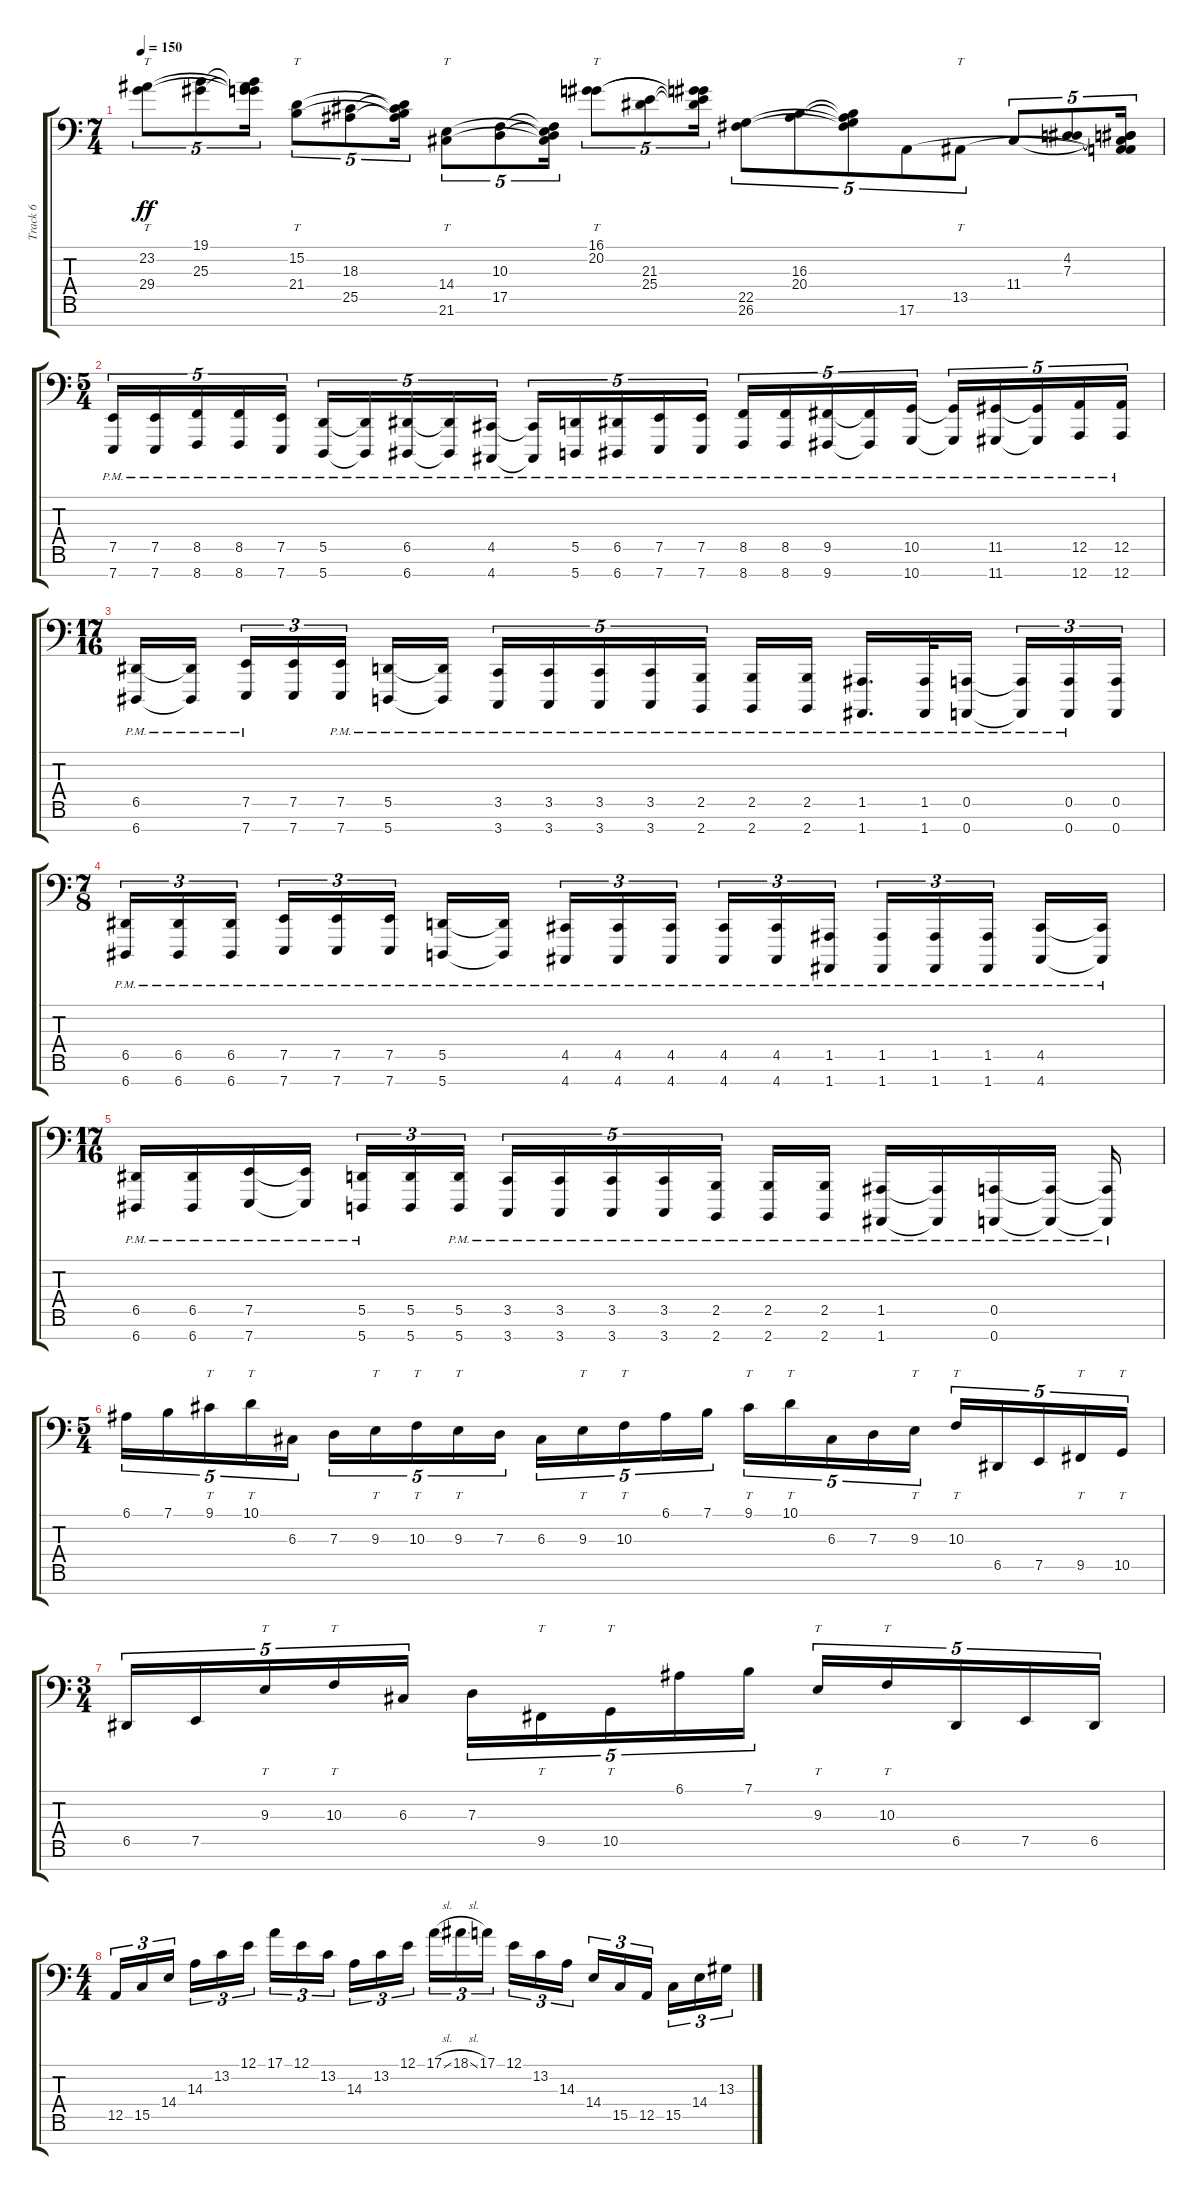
\track ("Track 6" "Track 6") {instrument acousticgrandpiano}
\staff {score tabs}
\tuning (E3 B2 G2 D2 A1 E1 A0) {hide}
\ts (7 4)
\tempo 150
\clef f4
\ks c
(23.2 29.4).8{tt tu (5 4) dy ff} (19.1 25.3).8{tu (5 4)} (19.1{t} 23.2{t} 25.3{t} 29.4{t}).16{tu (5 4)} (15.2 21.4).8{tt tu (5 4)} (18.3 25.5).8{tu (5 4)} (15.2{t} 18.3{t} 21.4{t} 25.5{t}).16{tu (5 4)} (14.4 21.6).8{tt tu (5 4)} (10.3 17.5).8{tu (5 4)} (10.3{t} 14.4{t} 17.5{t} 21.6{t}).16{tu (5 4)} (16.1 20.2).8{tt tu (5 4)} (21.3 25.4).8{tu (5 4)} (16.1{t} 20.2{t} 21.3{t} 25.4{t}).16{tu (5 4)} (22.5 26.6).8{tu (5 4)} (16.3 20.4).8{tu (5 4)} (16.3{t} 20.4{t} 22.5{t} 26.6{t}).8{tu (5 4)} 17.6.8{tu (5 4)} 13.5.8{tt tu (5 4)} 11.4.8{tu (5 4)} (4.2 7.3).8{tu (5 4)} (4.2{t} 7.3{t} 11.4{t} 13.5{t} 17.6{t}).16{tu (5 4)} |
\ts (5 4)
(7.5{pm} 7.7).16{tu (5 4)} (7.5{pm} 7.7).16{tu (5 4)} (8.5{pm} 8.7).16{tu (5 4)} (8.5{pm} 8.7).16{tu (5 4)} (7.5{pm} 7.7).16{tu (5 4)} (5.5{pm} 5.7).16{tu (5 4)} (5.5{pm t} 5.7{t}).16{tu (5 4)} (6.5{pm} 6.7).16{tu (5 4)} (6.5{pm t} 6.7{t}).16{tu (5 4)} (4.5{pm} 4.7).16{tu (5 4)} (4.5{pm t} 4.7{t}).16{tu (5 4)} (5.5{pm} 5.7).16{tu (5 4)} (6.5{pm} 6.7).16{tu (5 4)} (7.5{pm} 7.7).16{tu (5 4)} (7.5{pm} 7.7).16{tu (5 4)} (8.5{pm} 8.7).16{tu (5 4)} (8.5{pm} 8.7).16{tu (5 4)} (9.5{pm} 9.7).16{tu (5 4)} (9.5{pm t} 9.7{t}).16{tu (5 4)} (10.5{pm} 10.7).16{tu (5 4)} (10.5{pm t} 10.7{t}).16{tu (5 4)} (11.5{pm} 11.7).16{tu (5 4)} (11.5{pm t} 11.7{t}).16{tu (5 4)} (12.5{pm} 12.7).16{tu (5 4)} (12.5{pm} 12.7).16{tu (5 4)} |
\ts (17 16)
(6.5{pm} 6.7).16 (6.5{pm t} 6.7{t}).16 (7.5{pm} 7.7).16{tu (3 2)} (7.5 7.7).16{tu (3 2)} (7.5{pm} 7.7).16{tu (3 2)} (5.5{pm} 5.7).16 (5.5{pm t} 5.7{t}).16 (3.5{pm} 3.7).16{tu (5 4)} (3.5{pm} 3.7).16{tu (5 4)} (3.5{pm} 3.7).16{tu (5 4)} (3.5{pm} 3.7).16{tu (5 4)} (2.5{pm} 2.7).16{tu (5 4)} (2.5{pm} 2.7).16 (2.5{pm} 2.7).16 (1.5{pm} 1.7).16{d} (1.5{pm} 1.7).32 (0.5{pm} 0.7).16 (0.5{pm t} 0.7{t}).16{tu (3 2)} (0.5{pm} 0.7).16{tu (3 2)} (0.5 0.7).16{tu (3 2)} |
\ts (7 8)
(6.5{pm} 6.7).16{tu (3 2)} (6.5{pm} 6.7).16{tu (3 2)} (6.5{pm} 6.7).16{tu (3 2)} (7.5{pm} 7.7).16{tu (3 2)} (7.5{pm} 7.7).16{tu (3 2)} (7.5{pm} 7.7).16{tu (3 2)} (5.5{pm} 5.7).16 (5.5{pm t} 5.7{t}).16 (4.5{pm} 4.7).16{tu (3 2)} (4.5{pm} 4.7).16{tu (3 2)} (4.5{pm} 4.7).16{tu (3 2)} (4.5{pm} 4.7).16{tu (3 2)} (4.5{pm} 4.7).16{tu (3 2)} (1.5{pm} 1.7).16{tu (3 2)} (1.5{pm} 1.7).16{tu (3 2)} (1.5{pm} 1.7).16{tu (3 2)} (1.5{pm} 1.7).16{tu (3 2)} (4.5{pm} 4.7).16 (4.5{pm t} 4.7{t}).16 |
\ts (17 16)
(6.5{pm} 6.7).16 (6.5{pm} 6.7).16 (7.5{pm} 7.7).16 (7.5{pm t} 7.7{t}).16 (5.5{pm} 5.7).16{tu (3 2)} (5.5 5.7).16{tu (3 2)} (5.5{pm} 5.7).16{tu (3 2)} (3.5{pm} 3.7).16{tu (5 4)} (3.5{pm} 3.7).16{tu (5 4)} (3.5{pm} 3.7).16{tu (5 4)} (3.5{pm} 3.7).16{tu (5 4)} (2.5{pm} 2.7).16{tu (5 4)} (2.5{pm} 2.7).16 (2.5{pm} 2.7).16 (1.5{pm} 1.7).16 (1.5{pm t} 1.7{t}).16 (0.5{pm} 0.7).16 (0.5{pm t} 0.7{t}).16 (0.5{pm t} 0.7{t}).16 |
\ts (5 4)
6.1.16{tu (5 4)} 7.1.16{tu (5 4)} 9.1.16{tt tu (5 4)} 10.1.16{tt tu (5 4)} 6.3.16{tu (5 4)} 7.3.16{tu (5 4)} 9.3.16{tt tu (5 4)} 10.3.16{tt tu (5 4)} 9.3.16{tt tu (5 4)} 7.3.16{tu (5 4)} 6.3.16{tu (5 4)} 9.3.16{tt tu (5 4)} 10.3.16{tt tu (5 4)} 6.1.16{tu (5 4)} 7.1.16{tu (5 4)} 9.1.16{tt tu (5 4)} 10.1.16{tt tu (5 4)} 6.3.16{tu (5 4)} 7.3.16{tu (5 4)} 9.3.16{tt tu (5 4)} 10.3.16{tt tu (5 4)} 6.5.16{tu (5 4)} 7.5.16{tu (5 4)} 9.5.16{tt tu (5 4)} 10.5.16{tt tu (5 4)} |
\ts (3 4)
6.5.16{tu (5 4)} 7.5.16{tu (5 4)} 9.3.16{tt tu (5 4)} 10.3.16{tt tu (5 4)} 6.3.16{tu (5 4)} 7.3.16{tu (5 4)} 9.5.16{tt tu (5 4)} 10.5.16{tt tu (5 4)} 6.1.16{tu (5 4)} 7.1.16{tu (5 4)} 9.3.16{tt tu (5 4)} 10.3.16{tt tu (5 4)} 6.5.16{tu (5 4)} 7.5.16{tu (5 4)} 6.5.16{tu (5 4)} |
\ts (4 4)
12.5.16{tu (3 2)} 15.5.16{tu (3 2)} 14.4.16{tu (3 2) beam splitsecondary} 14.3.16{tu (3 2)} 13.2.16{tu (3 2)} 12.1.16{tu (3 2)} 17.1.16{tu (3 2)} 12.1.16{tu (3 2)} 13.2.16{tu (3 2) beam splitsecondary} 14.3.16{tu (3 2)} 13.2.16{tu (3 2)} 12.1.16{tu (3 2)} 17.1{sl}.16{tu (3 2)} 18.1{sl}.16{tu (3 2)} 17.1.16{tu (3 2) beam splitsecondary} 12.1.16{tu (3 2)} 13.2.16{tu (3 2)} 14.3.16{tu (3 2)} 14.4.16{tu (3 2)} 15.5.16{tu (3 2)} 12.5.16{tu (3 2) beam splitsecondary} 15.5.16{tu (3 2)} 14.4.16{tu (3 2)} 13.3.16{tu (3 2)}
